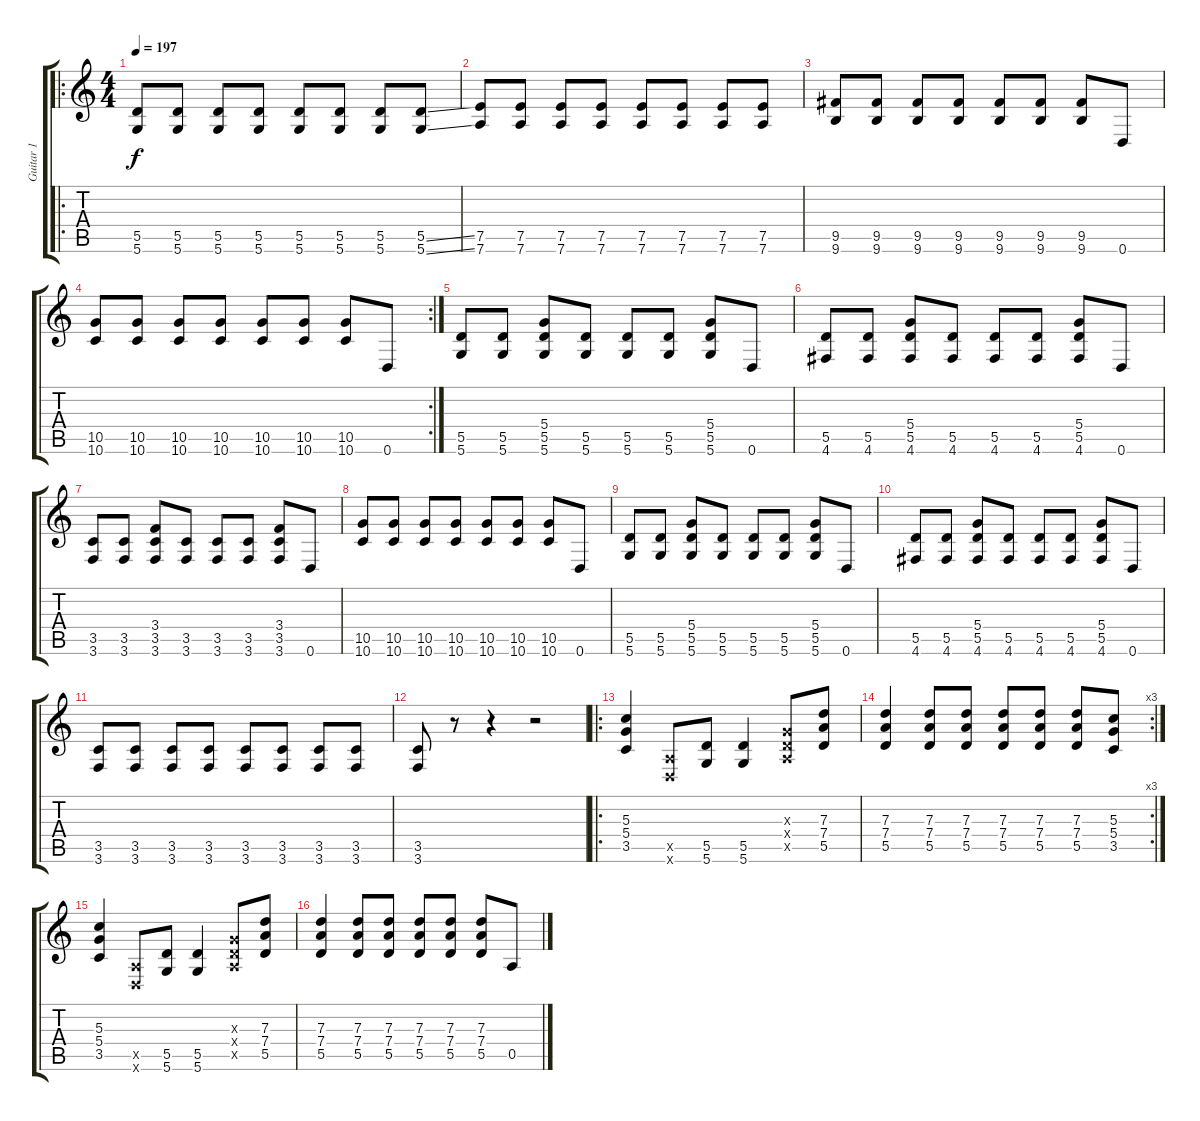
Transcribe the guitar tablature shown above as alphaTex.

\track ("Guitar 1" "Guitar 1") {instrument distortionguitar}
\staff {score tabs}
\tuning (E4 B3 G3 D3 A2 D2) {hide}
\ro
\ts (4 4)
\tempo 197
\clef g2
\ks c
(5.5 5.6).8{dy f instrument distortionguitar} (5.5 5.6).8 (5.5 5.6).8 (5.5 5.6).8 (5.5 5.6).8 (5.5 5.6).8 (5.5 5.6).8 (5.5{ss} 5.6{ss}).8 |
(7.5 7.6).8 (7.5 7.6).8 (7.5 7.6).8 (7.5 7.6).8 (7.5 7.6).8 (7.5 7.6).8 (7.5 7.6).8 (7.5 7.6).8 |
(9.5 9.6).8 (9.5 9.6).8 (9.5 9.6).8 (9.5 9.6).8 (9.5 9.6).8 (9.5 9.6).8 (9.5 9.6).8 0.6.8 |
\rc 2
(10.5 10.6).8 (10.5 10.6).8 (10.5 10.6).8 (10.5 10.6).8 (10.5 10.6).8 (10.5 10.6).8 (10.5 10.6).8 0.6.8 |
(5.5 5.6).8 (5.5 5.6).8 (5.4 5.5 5.6).8 (5.5 5.6).8 (5.5 5.6).8 (5.5 5.6).8 (5.4 5.5 5.6).8 0.6.8 |
(5.5 4.6).8 (5.5 4.6).8 (5.4 5.5 4.6).8 (5.5 4.6).8 (5.5 4.6).8 (5.5 4.6).8 (5.4 5.5 4.6).8 0.6.8 |
(3.5 3.6).8 (3.5 3.6).8 (3.4 3.5 3.6).8 (3.5 3.6).8 (3.5 3.6).8 (3.5 3.6).8 (3.4 3.5 3.6).8 0.6.8 |
(10.5 10.6).8 (10.5 10.6).8 (10.5 10.6).8 (10.5 10.6).8 (10.5 10.6).8 (10.5 10.6).8 (10.5 10.6).8 0.6.8 |
(5.5 5.6).8 (5.5 5.6).8 (5.4 5.5 5.6).8 (5.5 5.6).8 (5.5 5.6).8 (5.5 5.6).8 (5.4 5.5 5.6).8 0.6.8 |
(5.5 4.6).8 (5.5 4.6).8 (5.4 5.5 4.6).8 (5.5 4.6).8 (5.5 4.6).8 (5.5 4.6).8 (5.4 5.5 4.6).8 0.6.8 |
(3.5 3.6).8 (3.5 3.6).8 (3.5 3.6).8 (3.5 3.6).8 (3.5 3.6).8 (3.5 3.6).8 (3.5 3.6).8 (3.5 3.6).8 |
(3.5 3.6).8 r.8 r.4 r.2 |
\ro
(5.3 5.4 3.5).4 (0.5{x} 0.6{x}).8 (5.5 5.6).8 (5.5 5.6).4 (0.3{x} 0.4{x} 0.5{x}).8 (7.3 7.4 5.5).8 |
\rc 3
(7.3 7.4 5.5).4 (7.3 7.4 5.5).8 (7.3 7.4 5.5).8 (7.3 7.4 5.5).8 (7.3 7.4 5.5).8 (7.3 7.4 5.5).8 (5.3 5.4 3.5).8 |
(5.3 5.4 3.5).4 (0.5{x} 0.6{x}).8 (5.5 5.6).8 (5.5 5.6).4 (0.3{x} 0.4{x} 0.5{x}).8 (7.3 7.4 5.5).8 |
(7.3 7.4 5.5).4 (7.3 7.4 5.5).8 (7.3 7.4 5.5).8 (7.3 7.4 5.5).8 (7.3 7.4 5.5).8 (7.3 7.4 5.5).8 0.5.8
